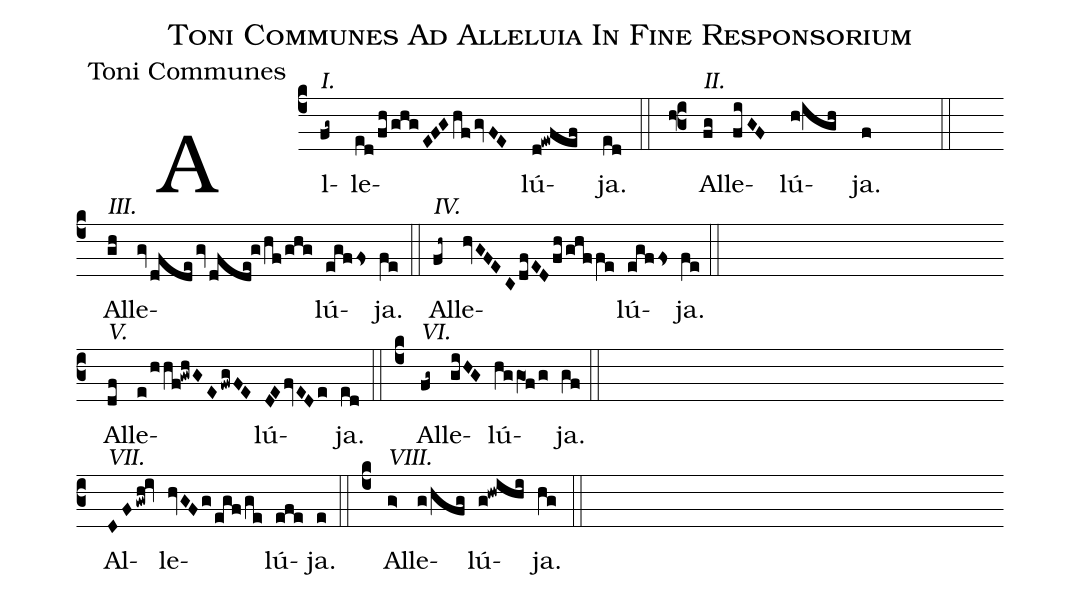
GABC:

name:Toni Communes Ad Alleluia In Fine Responsorium;
office-part:Toni Communes;
%%
(c4) <alt>I.</alt>Al(fg~)le(ed/fh/ghgEFGhfgvFE)lú(d!ewfef)ja.(ed) (::)
(f3) Al([alt:II.]fg)le(fiGF)lú(h/0igh)ja.(f) (::c4z-)
Al([alt:III.]gh)le(gvdfdegvdfde@g/hf/ghg)lú(egffs)ja.(fe) (::)
Al([alt:IV.]fh~)le(hvGFECdfEDfh/ghf/fe)lú(egffs)ja.(fe) (::c3Z-)
Al([alt:V.]df)le(e/hhf!gwhGEfwgFE)lú(DEfvEDe)ja.(ed) (::)
(c4) Al([alt:VI.]fg~)le(giHG)lú(hggO1fg)ja.(gf) (::c3Z-)
 Al([alt:VII.]DFgwh!iv)le(hvGFg/egf/ge)lú(efe)ja.(e) (::)
(c4) Al([alt:VIII.]g>)le(g/hfg)lú(g!hwihi)ja.(hg)  (::)
